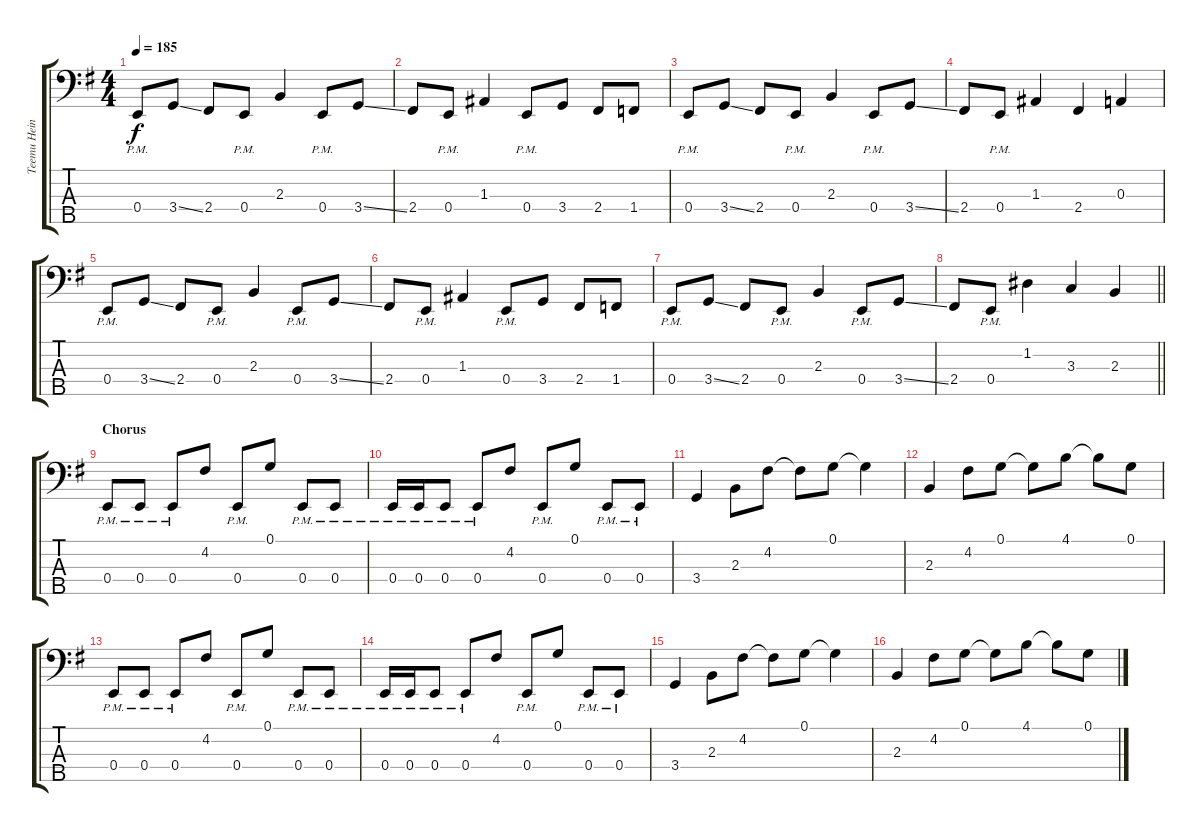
\track ("Teemu Heinola (bass)" "Teemu Hein") {instrument electricbasspick}
\staff {score tabs}
\tuning (G2 D2 A1 E1 B0) {hide}
\ts (4 4)
\tempo 185
\clef f4
\ks eminor
0.4{pm}.8{dy f} 3.4{ss}.8 2.4.8 0.4{pm}.8 2.3.4 0.4{pm}.8 3.4{ss}.8 |
2.4.8 0.4{pm}.8 1.3.4 0.4{pm}.8 3.4.8 2.4.8 1.4.8 |
0.4{pm}.8 3.4{ss}.8 2.4.8 0.4{pm}.8 2.3.4 0.4{pm}.8 3.4{ss}.8 |
2.4.8 0.4{pm}.8 1.3.4 2.4.4 0.3.4 |
0.4{pm}.8 3.4{ss}.8 2.4.8 0.4{pm}.8 2.3.4 0.4{pm}.8 3.4{ss}.8 |
2.4.8 0.4{pm}.8 1.3.4 0.4{pm}.8 3.4.8 2.4.8 1.4.8 |
0.4{pm}.8 3.4{ss}.8 2.4.8 0.4{pm}.8 2.3.4 0.4{pm}.8 3.4{ss}.8 |
\barLineRight lightlight
2.4.8 0.4{pm}.8 1.2.4 3.3.4 2.3.4 |
\section ("" "Chorus")
0.4{pm}.8 0.4{pm}.8 0.4{pm}.8 4.2.8 0.4{pm}.8 0.1.8 0.4{pm}.8 0.4{pm}.8 |
0.4{pm}.16 0.4{pm}.16 0.4{pm}.8 0.4{pm}.8 4.2.8 0.4{pm}.8 0.1.8 0.4{pm}.8 0.4{pm}.8 |
3.4.4 2.3.8 4.2.8 4.2{t}.8 0.1.8 0.1{t}.4 |
2.3.4 4.2.8 0.1.8 0.1{t}.8 4.1.8 4.1{t}.8 0.1.8 |
0.4{pm}.8 0.4{pm}.8 0.4{pm}.8 4.2.8 0.4{pm}.8 0.1.8 0.4{pm}.8 0.4{pm}.8 |
0.4{pm}.16 0.4{pm}.16 0.4{pm}.8 0.4{pm}.8 4.2.8 0.4{pm}.8 0.1.8 0.4{pm}.8 0.4{pm}.8 |
3.4.4 2.3.8 4.2.8 4.2{t}.8 0.1.8 0.1{t}.4 |
2.3.4 4.2.8 0.1.8 0.1{t}.8 4.1.8 4.1{t}.8 0.1.8
